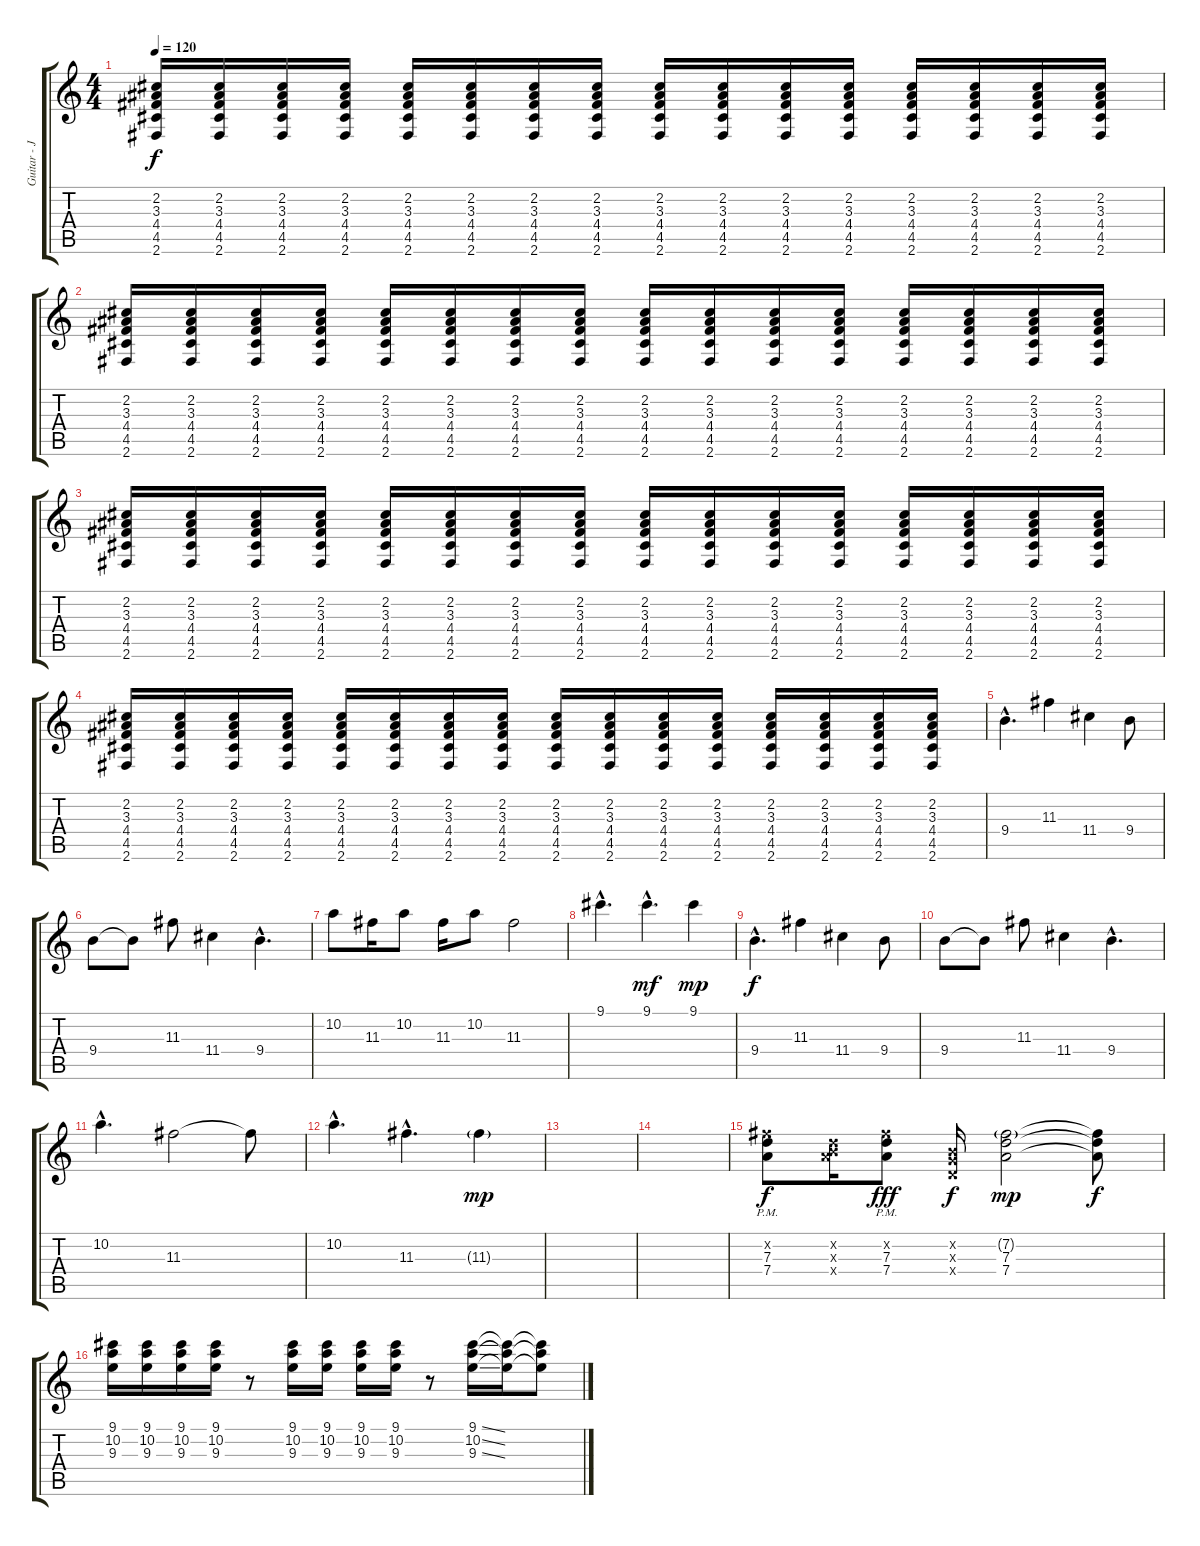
\track ("Guitar - John" "Guitar - J") {instrument overdrivenguitar}
\staff {score tabs}
\tuning (E4 B3 G3 D3 A2 E2) {hide}
\ts (4 4)
\tempo 120
\clef g2
\ks c
(2.2 3.3 4.4 4.5 2.6).16{dy f instrument overdrivenguitar} (2.2 3.3 4.4 4.5 2.6).16 (2.2 3.3 4.4 4.5 2.6).16 (2.2 3.3 4.4 4.5 2.6).16 (2.2 3.3 4.4 4.5 2.6).16 (2.2 3.3 4.4 4.5 2.6).16 (2.2 3.3 4.4 4.5 2.6).16 (2.2 3.3 4.4 4.5 2.6).16 (2.2 3.3 4.4 4.5 2.6).16 (2.2 3.3 4.4 4.5 2.6).16 (2.2 3.3 4.4 4.5 2.6).16 (2.2 3.3 4.4 4.5 2.6).16 (2.2 3.3 4.4 4.5 2.6).16 (2.2 3.3 4.4 4.5 2.6).16 (2.2 3.3 4.4 4.5 2.6).16 (2.2 3.3 4.4 4.5 2.6).16 |
(2.2 3.3 4.4 4.5 2.6).16 (2.2 3.3 4.4 4.5 2.6).16 (2.2 3.3 4.4 4.5 2.6).16 (2.2 3.3 4.4 4.5 2.6).16 (2.2 3.3 4.4 4.5 2.6).16 (2.2 3.3 4.4 4.5 2.6).16 (2.2 3.3 4.4 4.5 2.6).16 (2.2 3.3 4.4 4.5 2.6).16 (2.2 3.3 4.4 4.5 2.6).16 (2.2 3.3 4.4 4.5 2.6).16 (2.2 3.3 4.4 4.5 2.6).16 (2.2 3.3 4.4 4.5 2.6).16 (2.2 3.3 4.4 4.5 2.6).16 (2.2 3.3 4.4 4.5 2.6).16 (2.2 3.3 4.4 4.5 2.6).16 (2.2 3.3 4.4 4.5 2.6).16 |
(2.2 3.3 4.4 4.5 2.6).16 (2.2 3.3 4.4 4.5 2.6).16 (2.2 3.3 4.4 4.5 2.6).16 (2.2 3.3 4.4 4.5 2.6).16 (2.2 3.3 4.4 4.5 2.6).16 (2.2 3.3 4.4 4.5 2.6).16 (2.2 3.3 4.4 4.5 2.6).16 (2.2 3.3 4.4 4.5 2.6).16 (2.2 3.3 4.4 4.5 2.6).16 (2.2 3.3 4.4 4.5 2.6).16 (2.2 3.3 4.4 4.5 2.6).16 (2.2 3.3 4.4 4.5 2.6).16 (2.2 3.3 4.4 4.5 2.6).16 (2.2 3.3 4.4 4.5 2.6).16 (2.2 3.3 4.4 4.5 2.6).16 (2.2 3.3 4.4 4.5 2.6).16 |
(2.2 3.3 4.4 4.5 2.6).16 (2.2 3.3 4.4 4.5 2.6).16 (2.2 3.3 4.4 4.5 2.6).16 (2.2 3.3 4.4 4.5 2.6).16 (2.2 3.3 4.4 4.5 2.6).16 (2.2 3.3 4.4 4.5 2.6).16 (2.2 3.3 4.4 4.5 2.6).16 (2.2 3.3 4.4 4.5 2.6).16 (2.2 3.3 4.4 4.5 2.6).16 (2.2 3.3 4.4 4.5 2.6).16 (2.2 3.3 4.4 4.5 2.6).16 (2.2 3.3 4.4 4.5 2.6).16 (2.2 3.3 4.4 4.5 2.6).16 (2.2 3.3 4.4 4.5 2.6).16 (2.2 3.3 4.4 4.5 2.6).16 (2.2 3.3 4.4 4.5 2.6).16 |
9.4{hac}.4{d} 11.3.4 11.4.4 9.4.8 |
9.4.8 9.4{t}.8 11.3.8 11.4.4 9.4{hac}.4{d} |
10.2.8 11.3.16 10.2.8 11.3.16 10.2.8 11.3.2 |
9.1{hac}.4{d} 9.1{hac}.4{d dy mf} 9.1.4{dy mp} |
9.4{hac}.4{d dy f} 11.3.4 11.4.4 9.4.8 |
9.4.8 9.4{t}.8 11.3.8 11.4.4 9.4{hac}.4{d} |
10.2{hac}.4{d} 11.3.2 11.3{t}.8 |
10.2{hac}.4{d} 11.3{hac}.4{d} 11.3{g}.4{dy mp} |
|
|
(7.2{x} 7.3{pm} 7.4).8{dy f} (0.2{x} 7.3{x} 7.4{x}).16 (7.2{x} 7.3{pm} 7.4).8{dy fff} (0.2{x} 0.3{x} 0.4{x}).16{dy f} (7.2{g} 7.3 7.4).2{dy mp} (7.2{t} 7.3{t} 7.4{t}).8{dy f} |
(9.1 10.2 9.3).16 (9.1 10.2 9.3).16 (9.1 10.2 9.3).16 (9.1 10.2 9.3).16 r.8 (9.1 10.2 9.3).16 (9.1 10.2 9.3).16 (9.1 10.2 9.3).16 (9.1 10.2 9.3).16 r.8 (9.1{ss} 10.2{ss} 9.3{ss}).16 (9.1{t} 10.2{t} 9.3{t}).16 (9.1{t} 10.2{t} 9.3{t}).8
